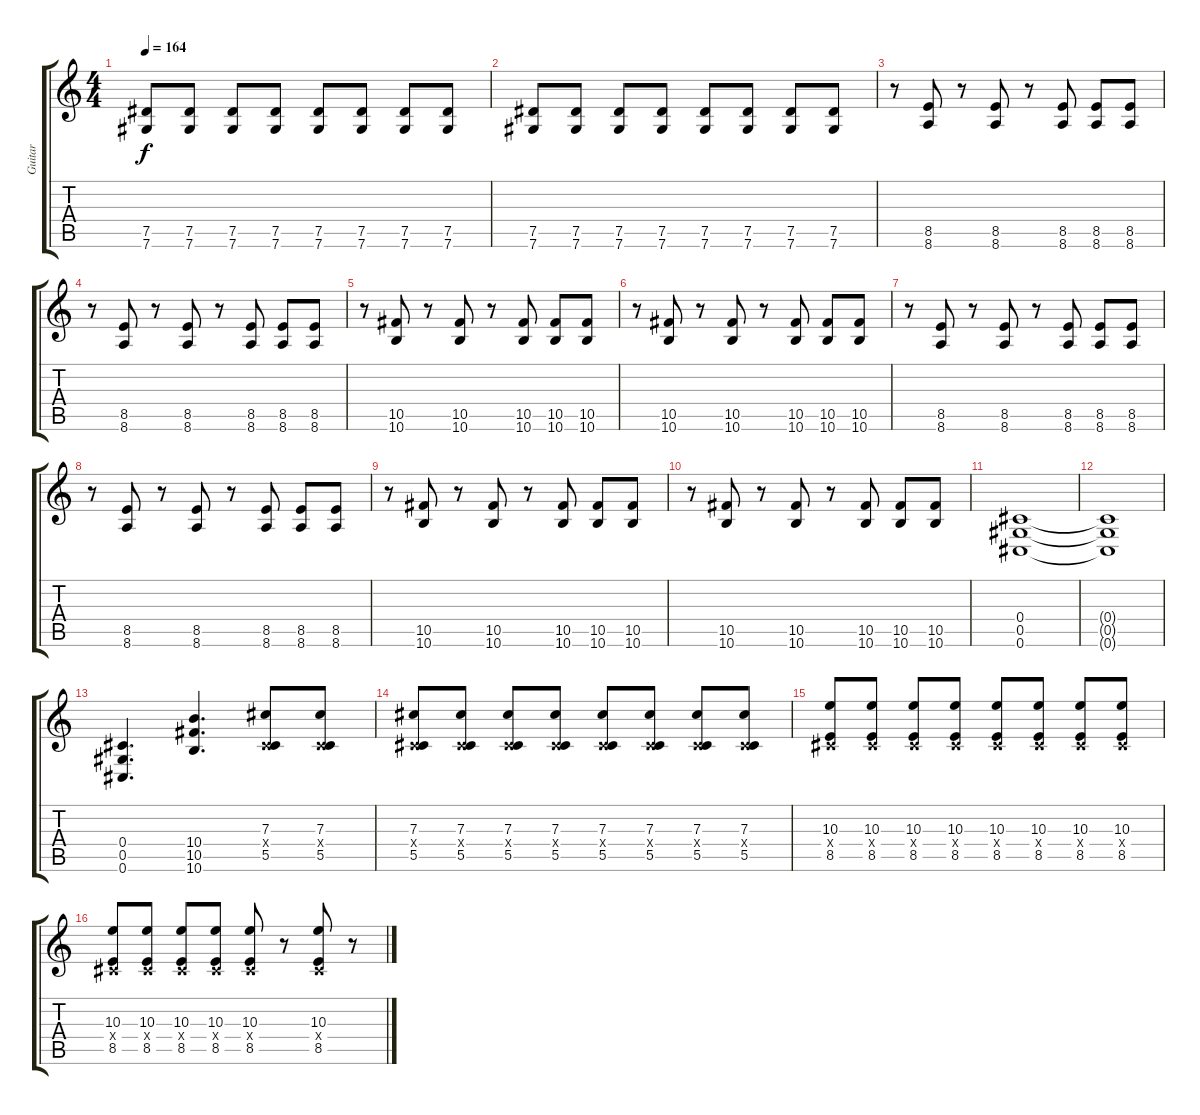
\track ("Guitar" "Guitar") {instrument distortionguitar}
\staff {score tabs}
\tuning (Eb4 Bb3 Gb3 Db3 Ab2 Db2) {hide}
\ts (4 4)
\tempo 164
\clef g2
\ks c
(7.5 7.6).8{dy f} (7.5 7.6).8 (7.5 7.6).8 (7.5 7.6).8 (7.5 7.6).8 (7.5 7.6).8 (7.5 7.6).8 (7.5 7.6).8 |
(7.5 7.6).8 (7.5 7.6).8 (7.5 7.6).8 (7.5 7.6).8 (7.5 7.6).8 (7.5 7.6).8 (7.5 7.6).8 (7.5 7.6).8 |
r.8 (8.5 8.6).8 r.8 (8.5 8.6).8 r.8 (8.5 8.6).8 (8.5 8.6).8 (8.5 8.6).8 |
r.8 (8.5 8.6).8 r.8 (8.5 8.6).8 r.8 (8.5 8.6).8 (8.5 8.6).8 (8.5 8.6).8 |
r.8 (10.5 10.6).8 r.8 (10.5 10.6).8 r.8 (10.5 10.6).8 (10.5 10.6).8 (10.5 10.6).8 |
r.8 (10.5 10.6).8 r.8 (10.5 10.6).8 r.8 (10.5 10.6).8 (10.5 10.6).8 (10.5 10.6).8 |
r.8 (8.5 8.6).8 r.8 (8.5 8.6).8 r.8 (8.5 8.6).8 (8.5 8.6).8 (8.5 8.6).8 |
r.8 (8.5 8.6).8 r.8 (8.5 8.6).8 r.8 (8.5 8.6).8 (8.5 8.6).8 (8.5 8.6).8 |
r.8 (10.5 10.6).8 r.8 (10.5 10.6).8 r.8 (10.5 10.6).8 (10.5 10.6).8 (10.5 10.6).8 |
r.8 (10.5 10.6).8 r.8 (10.5 10.6).8 r.8 (10.5 10.6).8 (10.5 10.6).8 (10.5 10.6).8 |
(0.4 0.5 0.6).1 |
(0.4{t} 0.5{t} 0.6{t}).1 |
(0.4 0.5 0.6).4{d volume 10} (10.4 10.5 10.6).4{d} (7.3 0.4{x} 5.5).8 (7.3 0.4{x} 5.5).8 |
(7.3 0.4{x} 5.5).8 (7.3 0.4{x} 5.5).8 (7.3 0.4{x} 5.5).8 (7.3 0.4{x} 5.5).8 (7.3 0.4{x} 5.5).8 (7.3 0.4{x} 5.5).8 (7.3 0.4{x} 5.5).8 (7.3 0.4{x} 5.5).8 |
(10.3 0.4{x} 8.5).8 (10.3 0.4{x} 8.5).8 (10.3 0.4{x} 8.5).8 (10.3 0.4{x} 8.5).8 (10.3 0.4{x} 8.5).8 (10.3 0.4{x} 8.5).8 (10.3 0.4{x} 8.5).8 (10.3 0.4{x} 8.5).8 |
(10.3 0.4{x} 8.5).8 (10.3 0.4{x} 8.5).8 (10.3 0.4{x} 8.5).8 (10.3 0.4{x} 8.5).8 (10.3 0.4{x} 8.5).8 r.8 (10.3 0.4{x} 8.5).8 r.8
